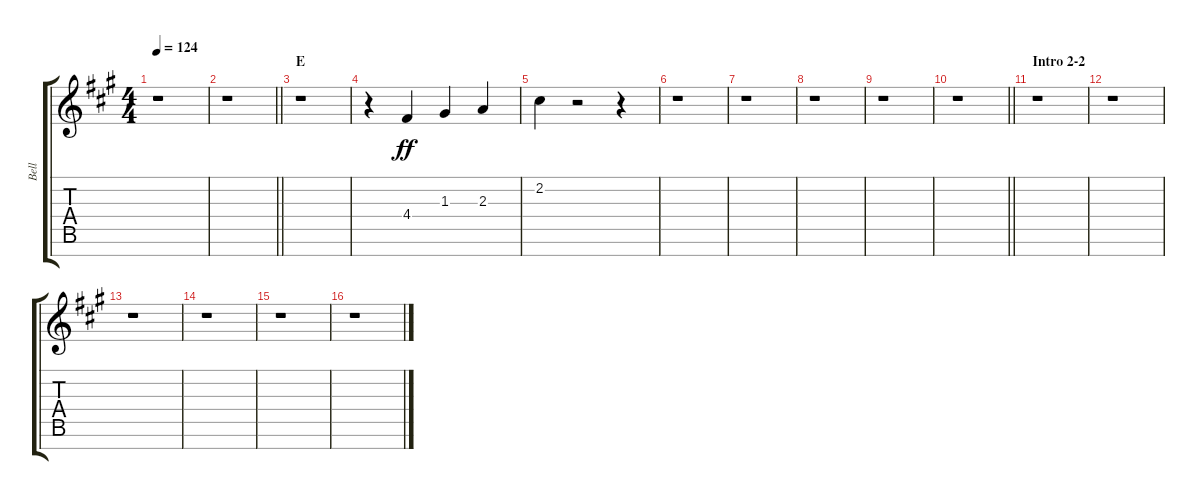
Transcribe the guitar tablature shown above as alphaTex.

\track ("Bell" "Bell") {instrument tubularbells}
\staff {score tabs}
\tuning (E5 B4 G4 D4 A3 E3 B2) {hide}
\ts (4 4)
\tempo 124
\clef g2
\ks a
r.1{dy ff} |
\barLineRight lightlight
r.1 |
\section ("" "E")
r.1 |
r.4 4.4.4 1.3.4 2.3.4 |
2.2.4 r.2 r.4 |
r.1 |
r.1 |
r.1 |
r.1 |
\barLineRight lightlight
r.1 |
\section ("" "Intro 2-2")
r.1 |
r.1 |
r.1 |
r.1 |
r.1 |
r.1
